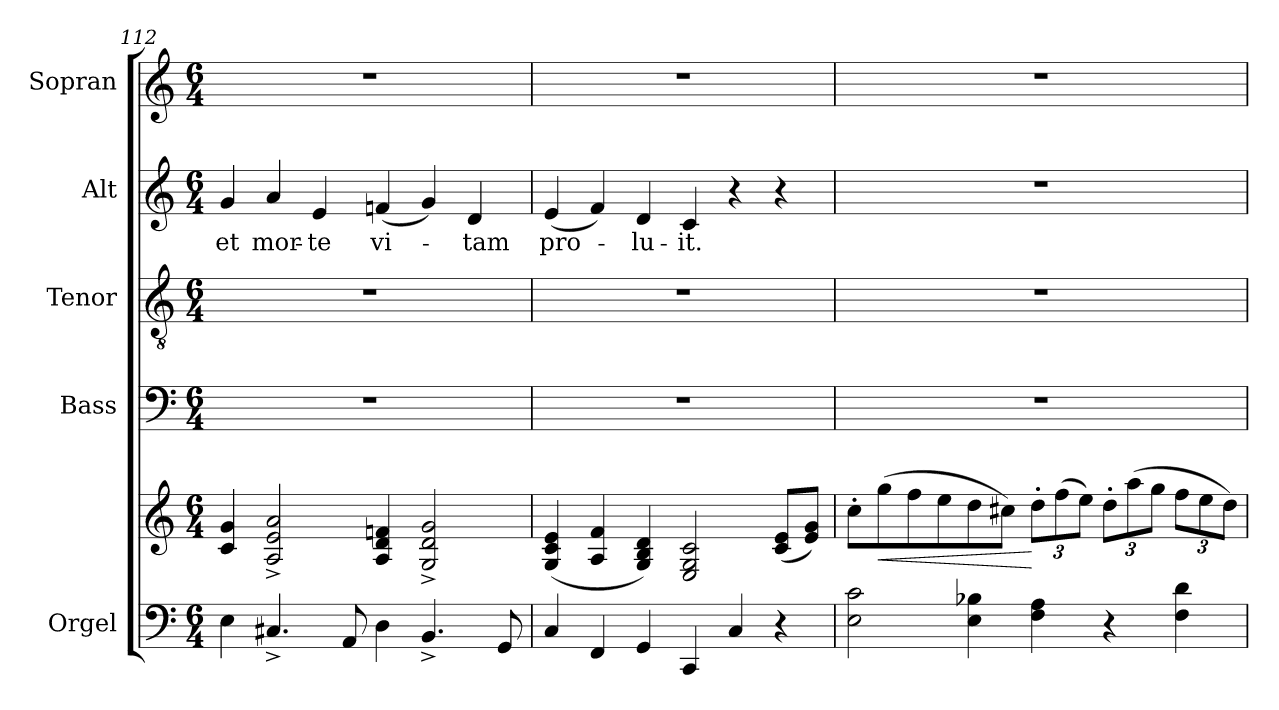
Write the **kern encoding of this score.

**kern	**kern	**dynam	**kern	**kern	**kern	**text	**kern
*part5	*part5	*part5	*part4	*part3	*part2	*part2	*part1
*staff6	*staff5	*staff5/6	*staff4	*staff3	*staff2	*staff2	*staff1
*I"Orgel	*	*	*I"Bass	*I"Tenor	*I"Alt	*	*I"Sopran
*I'Org.	*	*	*I'B.	*I'T.	*I'A.	*	*I'S.
!!LO:PB:g=z
*clefF4	*clefG2	*	*clefF4	*clefGv2	*clefG2	*	*clefG2
*k[]	*k[]	*	*k[]	*k[]	*k[]	*	*k[]
*C:	*C:	*	*C:	*C:	*C:	*	*C:
*M6/4	*M6/4	*	*M6/4	*M6/4	*M6/4	*	*M6/4
=112	=112	=112	=112	=112	=112	=112	=112
!	!	!	!	!	!	!LO:LY:b	!
4E\	4c/ 4g/	.	1.r	1.r	4g/	et	1.r
!	!	!	!	!	!	!LO:LY:b	!
4.C#X^</	2A/^< 2e/^< 2a/^<	.	.	.	4a/	mor-	.
!	!	!	!	!	!	!LO:LY:b	!
.	.	.	.	.	4e/	-te	.
8AA/	.	.	.	.	.	.	.
!	!	!	!	!	!	!LO:LY:b	!
4D\	4A/ 4d/ 4fn/	.	.	.	(<4fn/	vi-	.
4.BB^</	2G/^< 2d/^< 2g/^<	.	.	.	4g/)	.	.
!	!	!	!	!	!	!LO:LY:b	!
.	.	.	.	.	4d/	-tam	.
8GG/	.	.	.	.	.	.	.
=113	=113	=113	=113	=113	=113	=113	=113
!	!	!	!	!	!	!LO:LY:b	!
4C/	(4G/ 4c/ 4e/	.	1.r	1.r	(<4e/	pro-	1.r
4FF/	4A/ 4f/	.	.	.	4f/)	.	.
!	!	!	!	!	!	!LO:LY:b	!
4GG/	4G/ 4B/ 4d/)	.	.	.	4d/	-lu-	.
!	!	!	!	!	!	!LO:LY:b	!
4CC/	2E/ 2G/ 2c/	.	.	.	4c/	-it.	.
4C/	.	.	.	.	4r	.	.
4r	(<8c/ 8e/L	.	.	.	4r	.	.
.	8e/ 8g/J)	.	.	.	.	.	.
=114	=114	=114	=114	=114	=114	=114	=114
2E\ 2c\	8cc'>\L	.	1.r	1.r	1.r	.	1.r
!	!	!LO:HP:b	!	!	!	!	!
.	(>8gg\	<	.	.	.	.	.
.	8ff\	.	.	.	.	.	.
.	8ee\	.	.	.	.	.	.
4E\ 4B-X\	8dd\	.	.	.	.	.	.
.	8cc#X\J)	.	.	.	.	.	.
4F\ 4A\	12dd'>\L	[	.	.	.	.	.
.	(>12ff\	.	.	.	.	.	.
.	12ee\J)	.	.	.	.	.	.
4r	12dd'>\L	.	.	.	.	.	.
.	(>12aa\	.	.	.	.	.	.
.	12gg\J	.	.	.	.	.	.
4F\ 4d\	12ff\L	.	.	.	.	.	.
.	12ee\	.	.	.	.	.	.
.	12dd\J)	.	.	.	.	.	.
=	=	=	=	=	=	=	=
*-	*-	*-	*-	*-	*-	*-	*-
